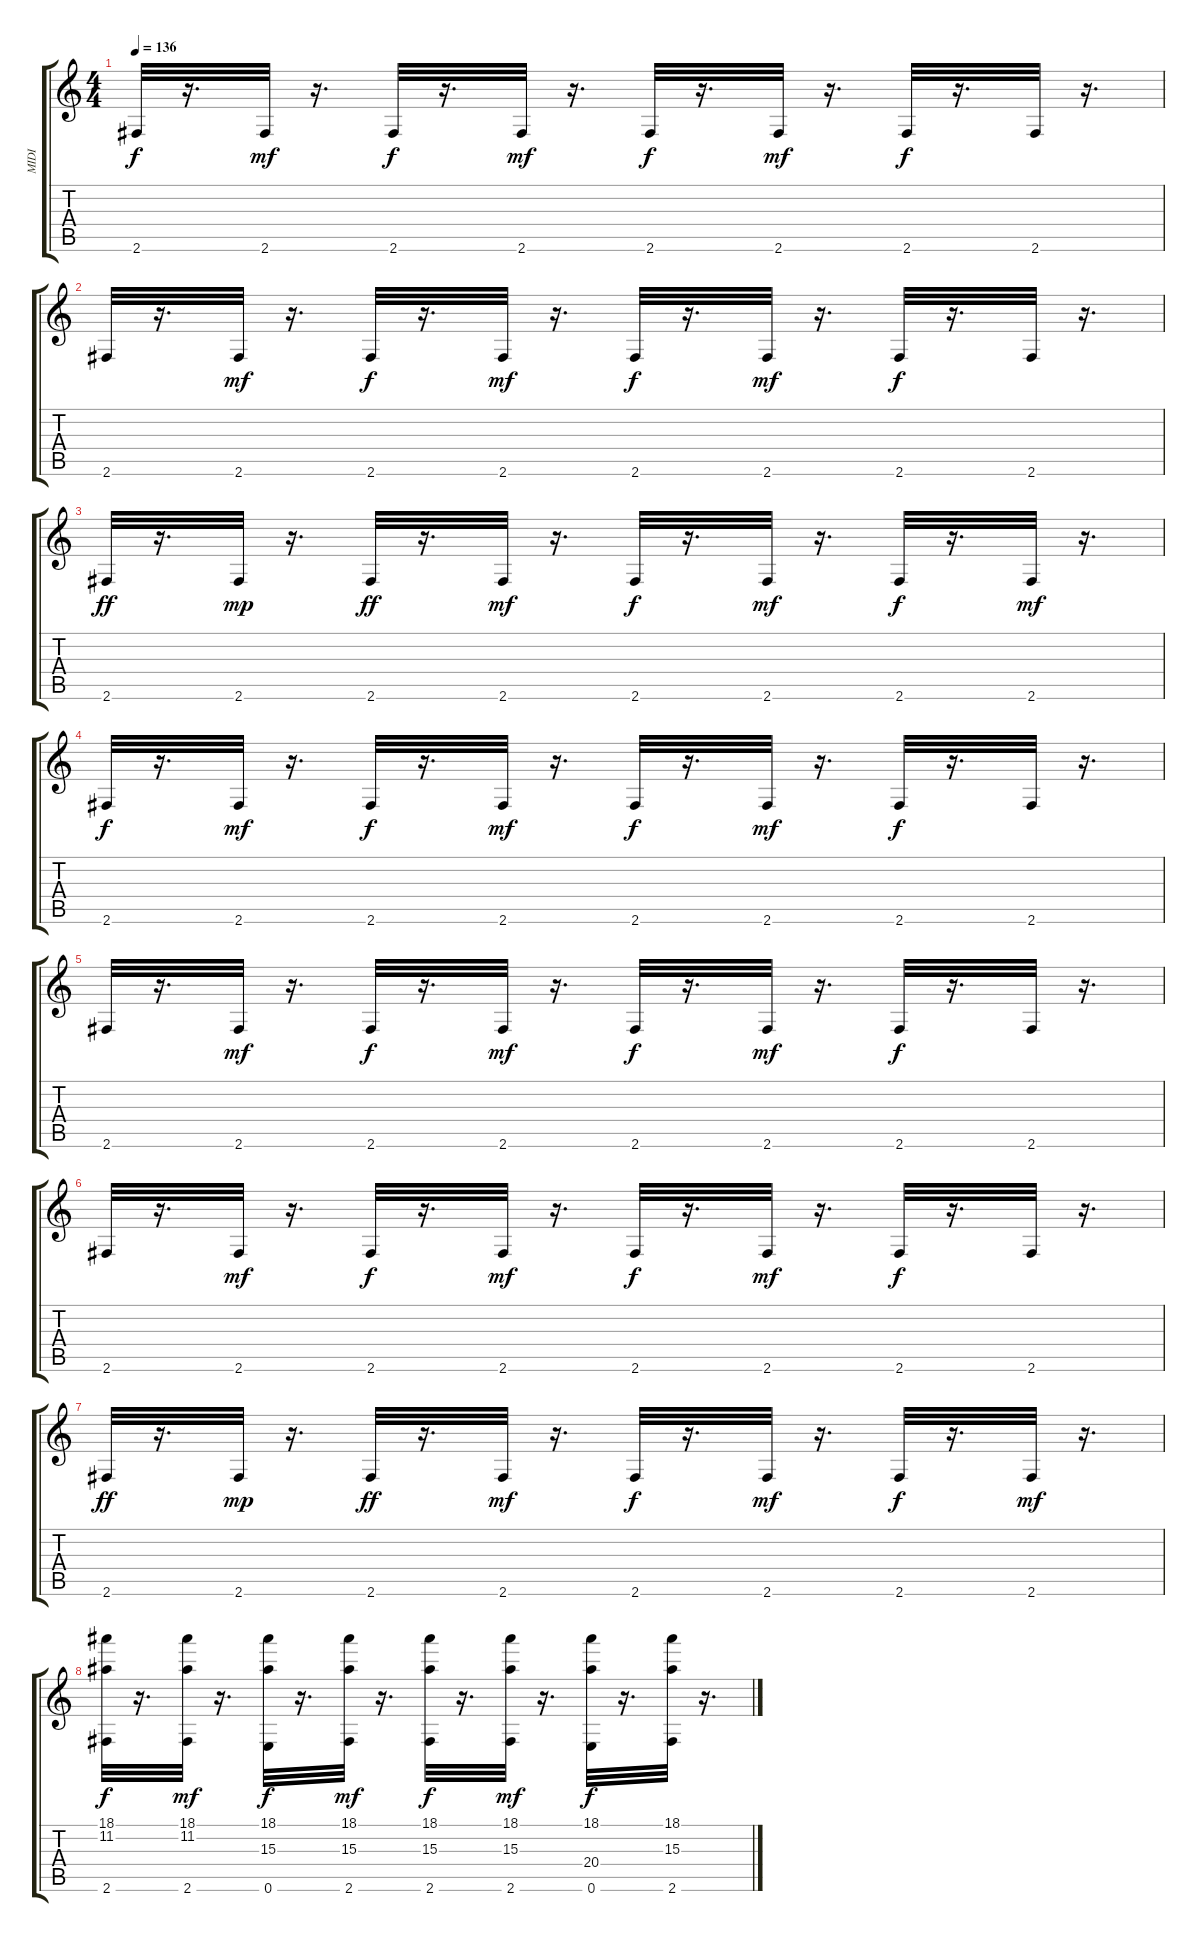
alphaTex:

\track ("MIDI" "MIDI") {instrument acousticguitarnylon}
\staff {score tabs}
\tuning (E4 B3 G3 D3 A2 E2) {hide}
\ts (4 4)
\tempo 136
\clef g2
\ks c
2.6.32{dy f} r.16{d} 2.6.32{dy mf} r.16{d} 2.6.32{dy f} r.16{d} 2.6.32{dy mf} r.16{d} 2.6.32{dy f} r.16{d} 2.6.32{dy mf} r.16{d} 2.6.32{dy f} r.16{d} 2.6.32 r.16{d} |
2.6.32 r.16{d} 2.6.32{dy mf} r.16{d} 2.6.32{dy f} r.16{d} 2.6.32{dy mf} r.16{d} 2.6.32{dy f} r.16{d} 2.6.32{dy mf} r.16{d} 2.6.32{dy f} r.16{d} 2.6.32 r.16{d} |
2.6.32{dy ff} r.16{d} 2.6.32{dy mp} r.16{d} 2.6.32{dy ff} r.16{d} 2.6.32{dy mf} r.16{d} 2.6.32{dy f} r.16{d} 2.6.32{dy mf} r.16{d} 2.6.32{dy f} r.16{d} 2.6.32{dy mf} r.16{d} |
2.6.32{dy f} r.16{d} 2.6.32{dy mf} r.16{d} 2.6.32{dy f} r.16{d} 2.6.32{dy mf} r.16{d} 2.6.32{dy f} r.16{d} 2.6.32{dy mf} r.16{d} 2.6.32{dy f} r.16{d} 2.6.32 r.16{d} |
2.6.32 r.16{d} 2.6.32{dy mf} r.16{d} 2.6.32{dy f} r.16{d} 2.6.32{dy mf} r.16{d} 2.6.32{dy f} r.16{d} 2.6.32{dy mf} r.16{d} 2.6.32{dy f} r.16{d} 2.6.32 r.16{d} |
2.6.32 r.16{d} 2.6.32{dy mf} r.16{d} 2.6.32{dy f} r.16{d} 2.6.32{dy mf} r.16{d} 2.6.32{dy f} r.16{d} 2.6.32{dy mf} r.16{d} 2.6.32{dy f} r.16{d} 2.6.32 r.16{d} |
2.6.32{dy ff} r.16{d} 2.6.32{dy mp} r.16{d} 2.6.32{dy ff} r.16{d} 2.6.32{dy mf} r.16{d} 2.6.32{dy f} r.16{d} 2.6.32{dy mf} r.16{d} 2.6.32{dy f} r.16{d} 2.6.32{dy mf} r.16{d} |
(18.1 11.2 2.6).32{dy f} r.16{d} (18.1 11.2 2.6).32{dy mf} r.16{d} (18.1 15.3 0.6).32{dy f} r.16{d} (18.1 15.3 2.6).32{dy mf} r.16{d} (18.1 15.3 2.6).32{dy f} r.16{d} (18.1 15.3 2.6).32{dy mf} r.16{d} (18.1 20.4 0.6).32{dy f} r.16{d} (18.1 15.3 2.6).32 r.16{d}
